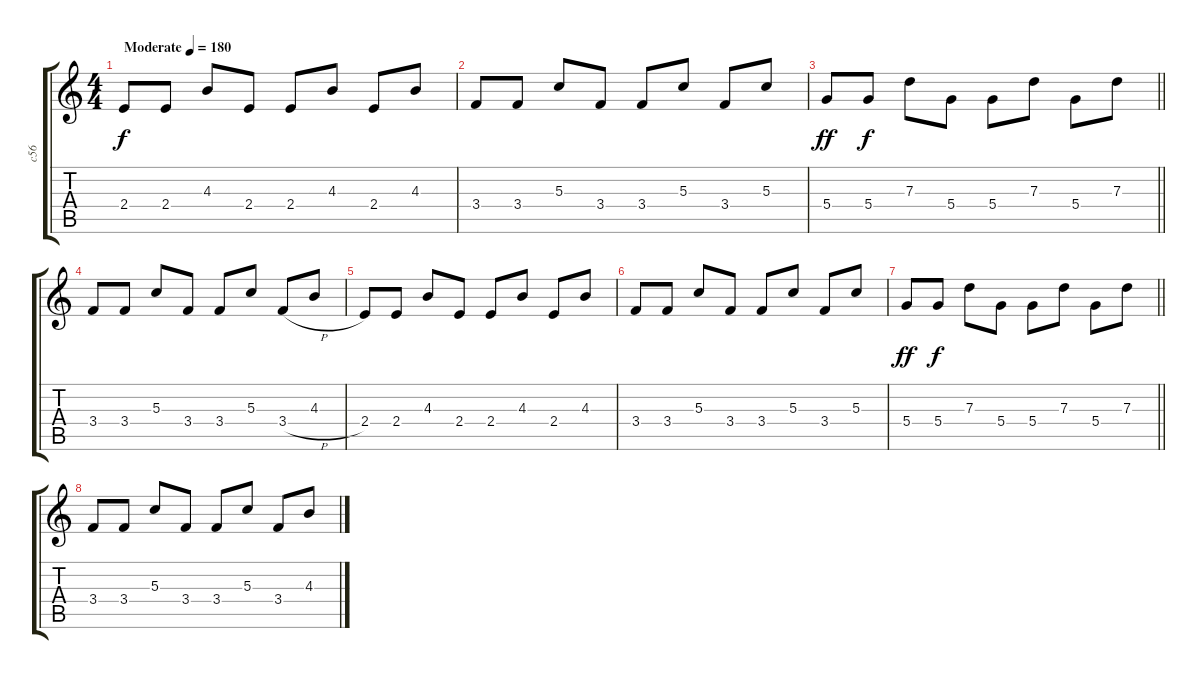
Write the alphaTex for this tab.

\track ("c56" "c56") {instrument acousticguitarsteel}
\staff {score tabs}
\tuning (E4 B3 G3 D3 A2 E2) {hide}
\ts (4 4)
\tempo (180 "Moderate")
\clef g2
\ks c
2.4.8{dy f instrument acousticguitarsteel} 2.4.8 4.3.8 2.4.8 2.4.8 4.3.8 2.4.8 4.3.8 |
3.4.8 3.4.8 5.3.8 3.4.8 3.4.8 5.3.8 3.4.8 5.3.8 |
\barLineRight lightlight
5.4.8{dy ff} 5.4.8{dy f} 7.3.8 5.4.8 5.4.8 7.3.8 5.4.8 7.3.8 |
3.4.8 3.4.8 5.3.8 3.4.8 3.4.8 5.3.8 3.4{h}.8 4.3.8 |
2.4.8 2.4.8 4.3.8 2.4.8 2.4.8 4.3.8 2.4.8 4.3.8 |
3.4.8 3.4.8 5.3.8 3.4.8 3.4.8 5.3.8 3.4.8 5.3.8 |
\barLineRight lightlight
5.4.8{dy ff} 5.4.8{dy f} 7.3.8 5.4.8 5.4.8 7.3.8 5.4.8 7.3.8 |
3.4.8 3.4.8 5.3.8 3.4.8 3.4.8 5.3.8 3.4.8 4.3.8
